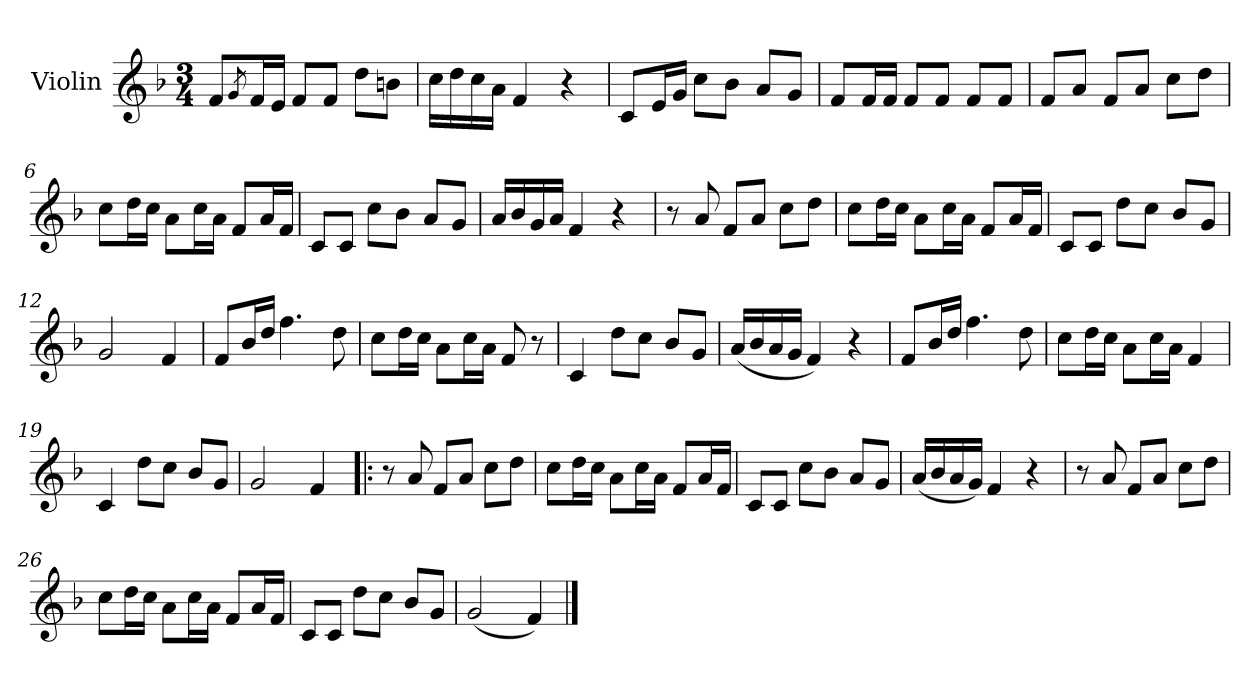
**kern
*part1
*staff1
*I"Violin
*I'Vln.
*clefG2
*k[b-]
*M3/4
=1
8f/L
8qg/
16f/L
16e/JJ
8f/L
8f/J
8dd\L
8bn\J
=2
16cc\LL
16dd\
16cc\
16a\JJ
4f/
4r
=3
8c/L
16e/L
16g/JJ
8cc\L
8b-\J
8a/L
8g/J
=4
8f/L
16f/L
16f/JJ
8f/L
8f/J
8f/L
8f/J
=5
8f/L
8a/J
8f/L
8a/J
8cc\L
8dd\J
!!LO:LB:g=z
=6
8cc\L
16dd\L
16cc\JJ
8a\L
16cc\L
16a\JJ
8f/L
16a/L
16f/JJ
=7
8c/L
8c/J
8cc\L
8b-\J
8a/L
8g/J
=8
16a/LL
16b-/
16g/
16a/JJ
4f/
4r
=9
8r
8a/
8f/L
8a/J
8cc\L
8dd\J
=10
8cc\L
16dd\L
16cc\JJ
8a\L
16cc\L
16a\JJ
8f/L
16a/L
16f/JJ
!!LO:LB:g=z
=11
8c/L
8c/J
8dd\L
8cc\J
8b-/L
8g/J
=12
2g/
4f/
=13
8f/L
16b-/L
16dd/JJ
4.ff\
8dd\
=14
8cc\L
16dd\L
16cc\JJ
8a\L
16cc\L
16a\JJ
8f/
8r
=15
4c/
8dd\L
8cc\J
8b-/L
8g/J
=16
(<16a/LL
16b-/
16a/
16g/JJ
4f/)
4r
!!LO:LB:g=z
=17
8f/L
16b-/L
16dd/JJ
4.ff\
8dd\
=18
8cc\L
16dd\L
16cc\JJ
8a\L
16cc\L
16a\JJ
4f/
=19
4c/
8dd\L
8cc\J
8b-/L
8g/J
=20
2g/
4f/
=21!|:
8r
8a/
8f/L
8a/J
8cc\L
8dd\J
=22
8cc\L
16dd\L
16cc\JJ
8a\L
16cc\L
16a\JJ
8f/L
16a/L
16f/JJ
!!LO:LB:g=z
=23
8c/L
8c/J
8cc\L
8b-\J
8a/L
8g/J
=24
(<16a/LL
16b-/
16a/
16g/JJ)
4f/
4r
=25
8r
8a/
8f/L
8a/J
8cc\L
8dd\J
=26
8cc\L
16dd\L
16cc\JJ
8a\L
16cc\L
16a\JJ
8f/L
16a/L
16f/JJ
=27
8c/L
8c/J
8dd\L
8cc\J
8b-/L
8g/J
!!LO:LB:g=z
=28
(<2g/
4f/)
==
*-
